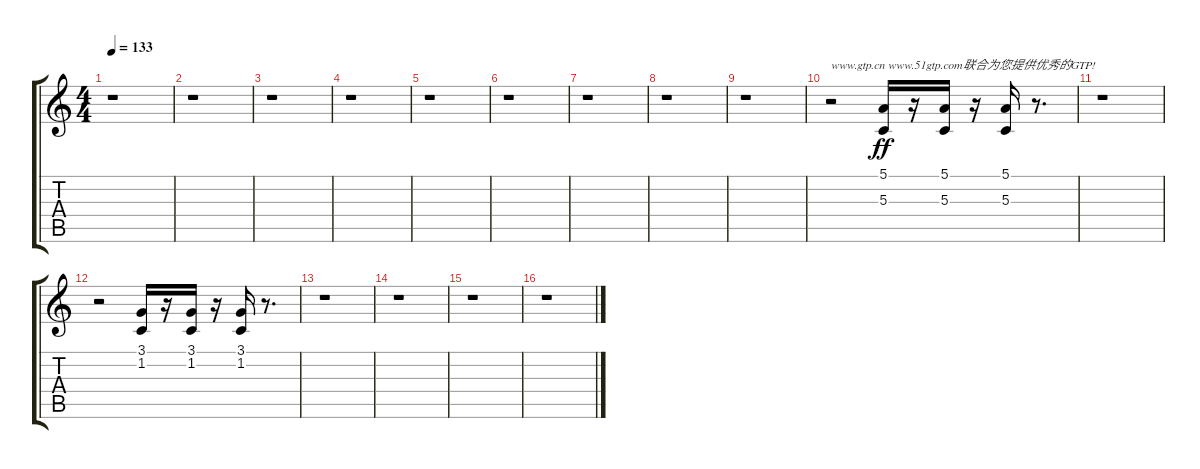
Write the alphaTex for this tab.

\track "" {instrument brasssection}
\staff {score tabs}
\tuning (E4 B3 G3 D3 A2 E2) {hide}
\ts (4 4)
\tempo 133
\clef g2
\ks c
r.1{dy ff} |
r.1 |
r.1 |
r.1 |
r.1 |
r.1 |
r.1 |
r.1 |
r.1 |
r.2{txt "www.gtp.cn www.51gtp.com联合为您提供优秀的GTP!"} (5.1 5.3).16 r.16 (5.1 5.3).16 r.16 (5.1 5.3).16 r.8{d} |
r.1 |
r.2 (3.1 1.2).16 r.16 (3.1 1.2).16 r.16 (3.1 1.2).16 r.8{d} |
r.1 |
r.1 |
r.1 |
r.1
